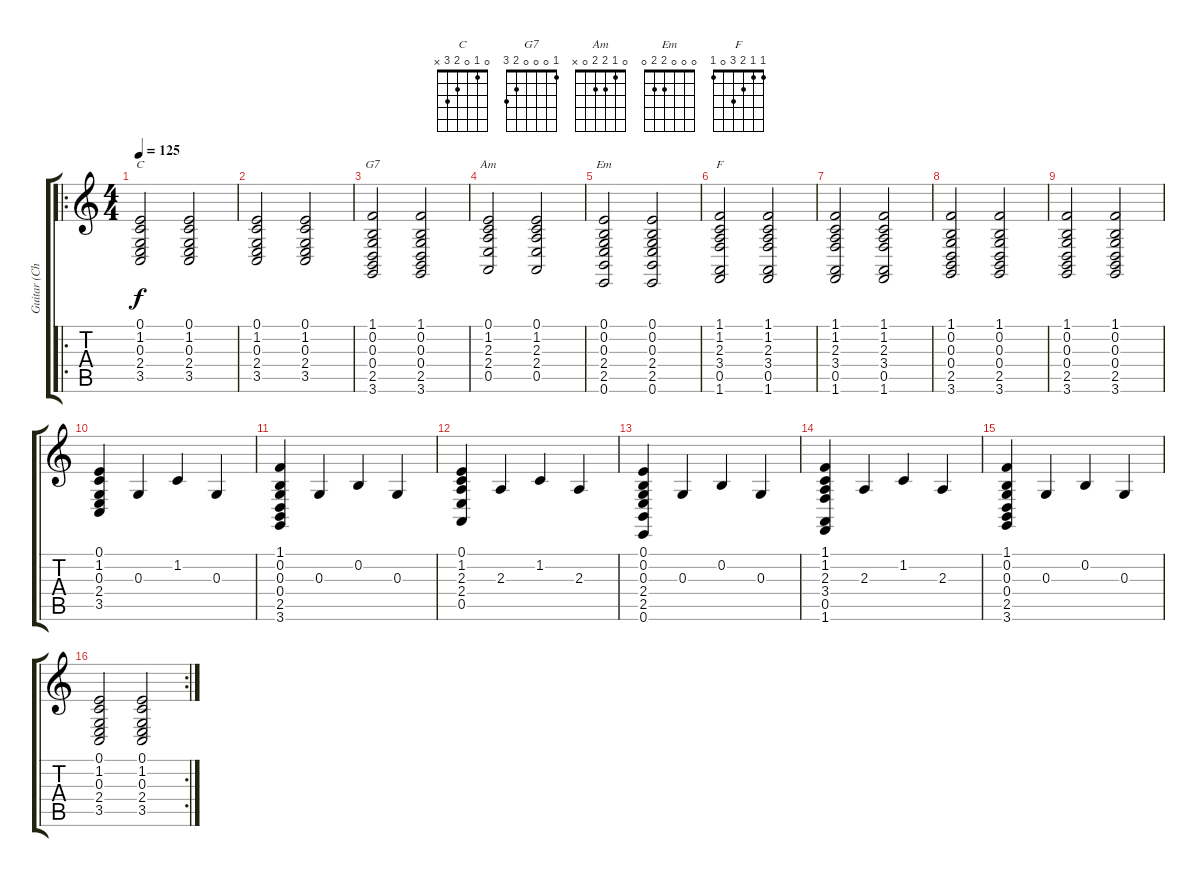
\track ("Guitar (Chords)" "Guitar (Ch") {instrument acousticgrandpiano}
\staff {score tabs}
\tuning (E4 B3 G3 D3 A2 E2) {hide}
\chord ("C" 0 1 0 2 3 x)
\chord ("G7" 1 0 0 0 2 3)
\chord ("Am" 0 1 2 2 0 x)
\chord ("Em" 0 0 0 2 2 0)
\chord ("F" 1 1 2 3 0 1)
\ro
\ts (4 4)
\tempo 125
\clef g2
\ks c
(0.1 1.2 0.3 2.4 3.5).2{ch "C" dy f} (0.1 1.2 0.3 2.4 3.5).2 |
(0.1 1.2 0.3 2.4 3.5).2 (0.1 1.2 0.3 2.4 3.5).2 |
(1.1 0.2 0.3 0.4 2.5 3.6).2{ch "G7"} (1.1 0.2 0.3 0.4 2.5 3.6).2 |
(0.1 1.2 2.3 2.4 0.5).2{ch "Am"} (0.1 1.2 2.3 2.4 0.5).2 |
(0.1 0.2 0.3 2.4 2.5 0.6).2{ch "Em"} (0.1 0.2 0.3 2.4 2.5 0.6).2 |
(1.1 1.2 2.3 3.4 0.5 1.6).2{ch "F"} (1.1 1.2 2.3 3.4 0.5 1.6).2 |
(1.1 1.2 2.3 3.4 0.5 1.6).2 (1.1 1.2 2.3 3.4 0.5 1.6).2 |
(1.1 0.2 0.3 0.4 2.5 3.6).2 (1.1 0.2 0.3 0.4 2.5 3.6).2 |
(1.1 0.2 0.3 0.4 2.5 3.6).2 (1.1 0.2 0.3 0.4 2.5 3.6).2 |
(0.1 1.2 0.3 2.4 3.5).4 0.3.4 1.2.4 0.3.4 |
(1.1 0.2 0.3 0.4 2.5 3.6).4 0.3.4 0.2.4 0.3.4 |
(0.1 1.2 2.3 2.4 0.5).4 2.3.4 1.2.4 2.3.4 |
(0.1 0.2 0.3 2.4 2.5 0.6).4 0.3.4 0.2.4 0.3.4 |
(1.1 1.2 2.3 3.4 0.5 1.6).4 2.3.4 1.2.4 2.3.4 |
(1.1 0.2 0.3 0.4 2.5 3.6).4 0.3.4 0.2.4 0.3.4 |
\rc 2
(0.1 1.2 0.3 2.4 3.5).2 (0.1 1.2 0.3 2.4 3.5).2
